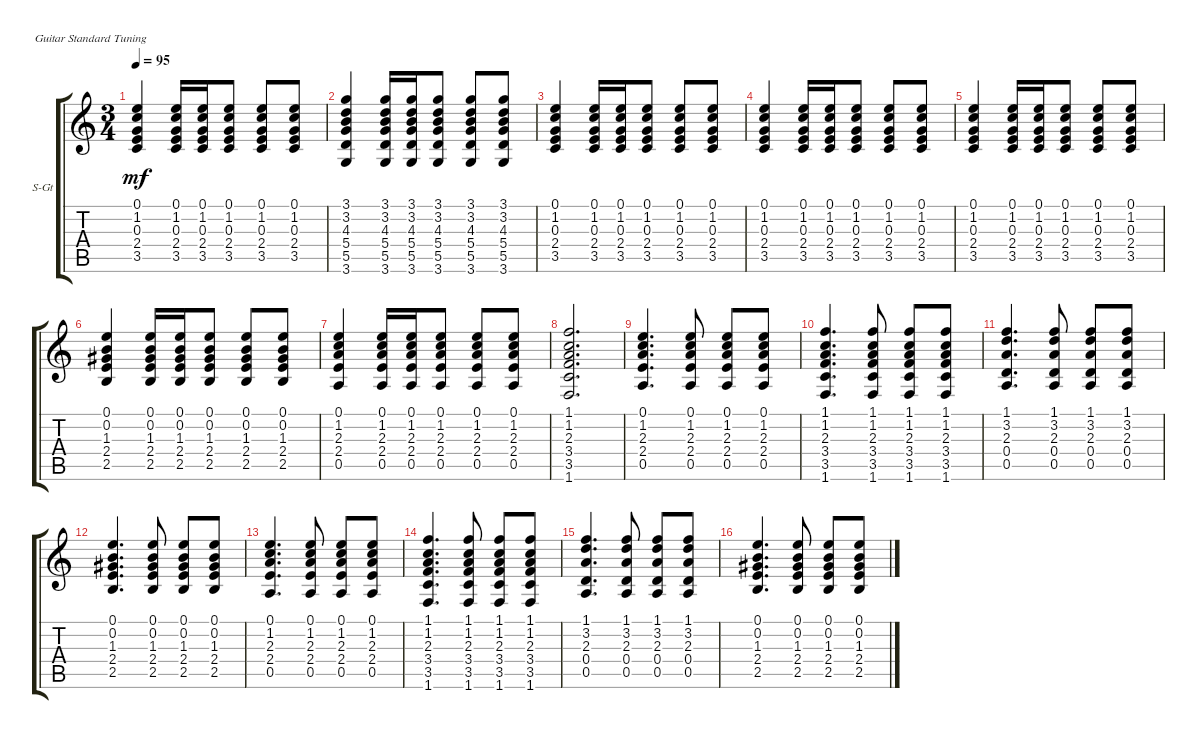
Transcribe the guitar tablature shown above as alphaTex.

\defaultSystemsLayout 4
\bracketExtendMode groupsimilarinstruments
\firstSystemTrackNameOrientation horizontal
\otherSystemsTrackNameOrientation horizontal
\track ("Steel Guitar" "S-Gt") {instrument acousticguitarsteel}
\staff {score tabs}
\tuning (E4 B3 G3 D3 A2 E2)
\ts (3 4)
\tempo 95
\clef g2
\ks c
(3.5 2.4 0.3 1.2 0.1).4{dy mf} (3.5 2.4 0.3 1.2 0.1).16 (3.5 2.4 0.3 1.2 0.1).16 (3.5 2.4 0.3 1.2 0.1).8 (3.5 2.4 0.3 1.2 0.1).8 (3.5 2.4 0.3 1.2 0.1).8 |
(3.6 5.5 5.4 4.3 3.2 3.1).4 (3.6 5.5 5.4 4.3 3.2 3.1).16 (3.6 5.5 5.4 4.3 3.2 3.1).16 (3.6 5.5 5.4 4.3 3.2 3.1).8 (3.6 5.5 5.4 4.3 3.2 3.1).8 (3.6 5.5 5.4 4.3 3.2 3.1).8 |
(3.5 2.4 0.3 1.2 0.1).4 (3.5 2.4 0.3 1.2 0.1).16 (3.5 2.4 0.3 1.2 0.1).16 (3.5 2.4 0.3 1.2 0.1).8 (3.5 2.4 0.3 1.2 0.1).8 (3.5 2.4 0.3 1.2 0.1).8 |
(3.5 2.4 0.3 1.2 0.1).4 (3.5 2.4 0.3 1.2 0.1).16 (3.5 2.4 0.3 1.2 0.1).16 (3.5 2.4 0.3 1.2 0.1).8 (3.5 2.4 0.3 1.2 0.1).8 (3.5 2.4 0.3 1.2 0.1).8 |
(3.5 2.4 0.3 1.2 0.1).4 (3.5 2.4 0.3 1.2 0.1).16 (3.5 2.4 0.3 1.2 0.1).16 (3.5 2.4 0.3 1.2 0.1).8 (3.5 2.4 0.3 1.2 0.1).8 (3.5 2.4 0.3 1.2 0.1).8 |
(2.4 1.3 0.2 2.5 0.1).4 (2.4 1.3 0.2 2.5 0.1).16 (2.4 1.3 0.2 2.5 0.1).16 (2.4 1.3 0.2 2.5 0.1).8 (2.4 1.3 0.2 2.5 0.1).8 (2.4 1.3 0.2 2.5 0.1).8 |
(0.5 2.4 2.3 1.2 0.1).4 (0.5 2.4 2.3 1.2 0.1).16 (0.5 2.4 2.3 1.2 0.1).16 (0.5 2.4 2.3 1.2 0.1).8 (0.5 2.4 2.3 1.2 0.1).8 (0.5 2.4 2.3 1.2 0.1).8 |
(1.6 3.5 3.4 2.3 1.2 1.1).2{d} |
(0.5 2.4 2.3 1.2 0.1).4{d} (0.5 2.4 2.3 1.2 0.1).8 (0.5 2.4 2.3 1.2 0.1).8 (0.5 2.4 2.3 1.2 0.1).8 |
(1.6 3.5 3.4 2.3 1.2 1.1).4{d} (1.6 3.5 3.4 2.3 1.2 1.1).8 (1.6 3.5 3.4 2.3 1.2 1.1).8 (1.6 3.5 3.4 2.3 1.2 1.1).8 |
(0.4 2.3 3.2 1.1 0.5).4{d} (0.4 2.3 3.2 1.1 0.5).8 (0.4 2.3 3.2 1.1 0.5).8 (0.4 2.3 3.2 1.1 0.5).8 |
(2.4 1.3 0.2 2.5 0.1).4{d} (2.4 1.3 0.2 2.5 0.1).8 (2.4 1.3 0.2 2.5 0.1).8 (2.4 1.3 0.2 2.5 0.1).8 |
(0.5 2.4 2.3 1.2 0.1).4{d} (0.5 2.4 2.3 1.2 0.1).8 (0.5 2.4 2.3 1.2 0.1).8 (0.5 2.4 2.3 1.2 0.1).8 |
(1.6 3.5 3.4 2.3 1.2 1.1).4{d} (1.6 3.5 3.4 2.3 1.2 1.1).8 (1.6 3.5 3.4 2.3 1.2 1.1).8 (1.6 3.5 3.4 2.3 1.2 1.1).8 |
(0.4 2.3 3.2 1.1 0.5).4{d} (0.4 2.3 3.2 1.1 0.5).8 (0.4 2.3 3.2 1.1 0.5).8 (0.4 2.3 3.2 1.1 0.5).8 |
(2.4 1.3 0.2 2.5 0.1).4{d} (2.4 1.3 0.2 2.5 0.1).8 (2.4 1.3 0.2 2.5 0.1).8 (2.4 1.3 0.2 2.5 0.1).8
